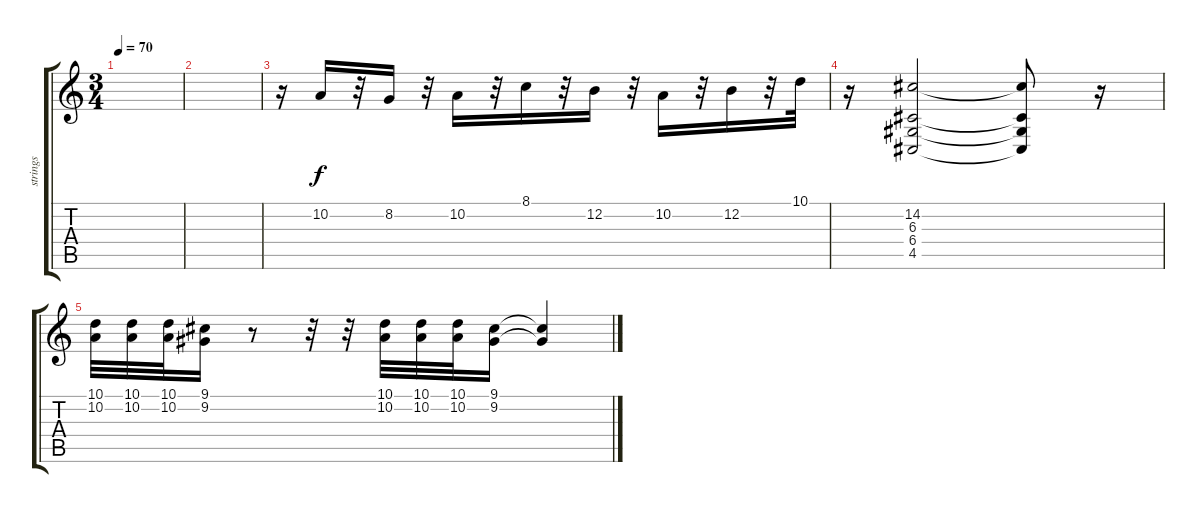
\track ("strings" "strings") {instrument stringensemble1}
\staff {score tabs}
\tuning (E4 B3 G3 D3 A2 E2) {hide}
\ts (3 4)
\tempo 70
\clef g2
\ks c
|
|
r.16 10.2.16 r.32 8.2.16 r.32 10.2.16 r.32 8.1.16 r.32 12.2.16 r.32 10.2.16 r.32 12.2.16 r.32 10.1.32 |
r.16 (14.2 6.3 6.4 4.5).2 (14.2{t} 6.3{t} 6.4{t} 4.5{t}).8 r.16 |
(10.1 10.2).32 (10.1 10.2).32 (10.1 10.2).32 (9.1 9.2).16 r.8 r.32 r.32 (10.1 10.2).32 (10.1 10.2).32 (10.1 10.2).32 (9.1 9.2).16 (9.1{t} 9.2{t}).4
